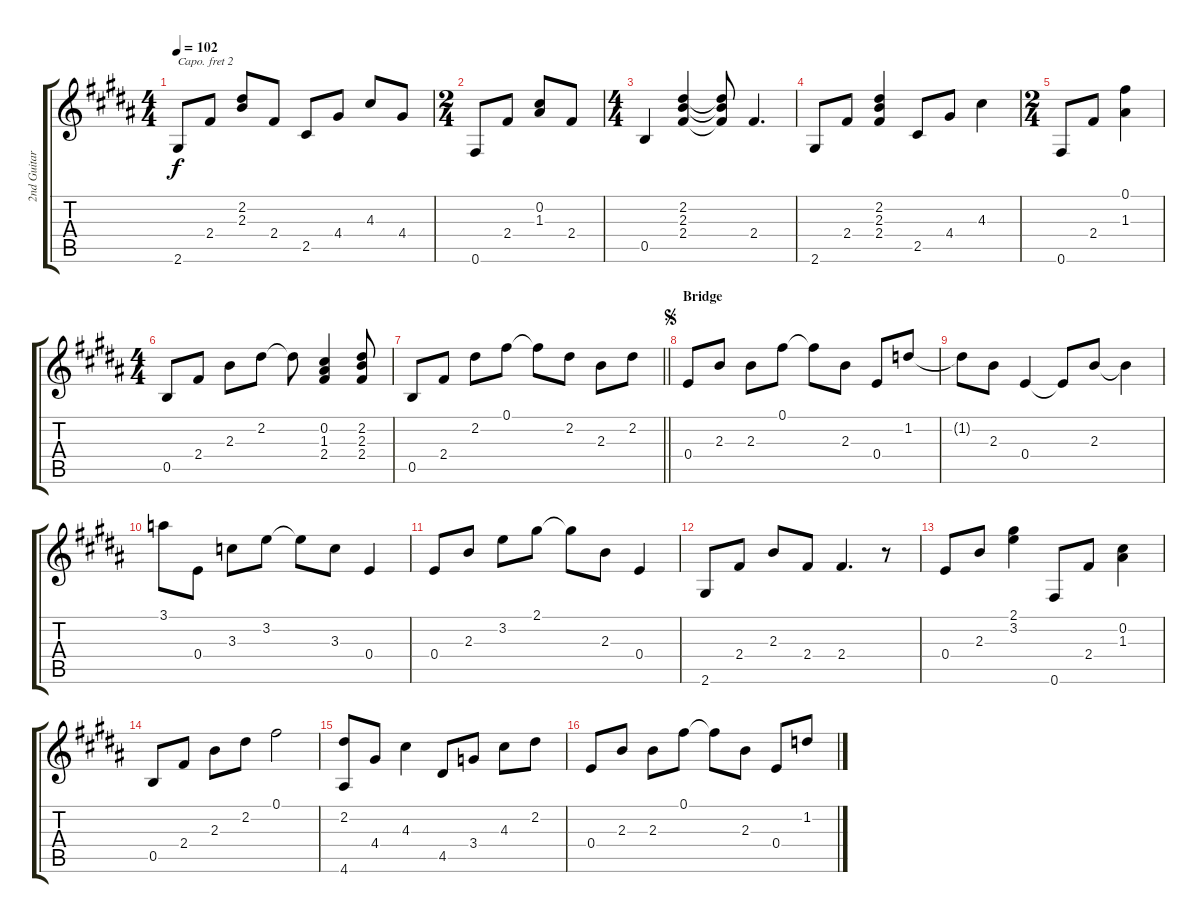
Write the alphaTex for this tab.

\track ("2nd Guitar" "2nd Guitar") {instrument acousticguitarsteel}
\staff {score tabs}
\capo 2
\tuning (E4 B3 G3 D3 A2 E2) {hide}
\ts (4 4)
\tempo 102
\clef g2
\ks g#minor
2.6.8{dy f} 2.4.8 (2.2 2.3).8 2.4.8 2.5.8 4.4.8 4.3.8 4.4.8 |
\ts (2 4)
0.6.8 2.4.8 (0.2 1.3).8 2.4.8 |
\ts (4 4)
\ks b
0.5.4 (2.2 2.3 2.4).4 (2.2{t} 2.3{t} 2.4{t}).8 2.4.4{d} |
\ks g#minor
2.6.8 2.4.8 (2.2 2.3 2.4).4 2.5.8 4.4.8 4.3.4 |
\ts (2 4)
0.6.8 2.4.8 (0.1 1.3).4 |
\ts (4 4)
0.5.8 2.4.8 2.3.8 2.2.8 2.2{t}.8 (0.2 1.3 2.4).4 (2.2 2.3 2.4).8 |
\barLineRight lightlight
\ks b
0.5.8 2.4.8 2.2.8 0.1.8 0.1{t}.8 2.2.8 2.3.8 2.2.8 |
\section ("" "Bridge")
\jump segno
\ks g#minor
0.4.8 2.3.8 2.3.8 0.1.8 0.1{t}.8 2.3.8 0.4.8 1.2.8 |
1.2{t}.8 2.3.8 0.4.4 0.4{t}.8 2.3.8 2.3{t}.4 |
3.1.8 0.4.8 3.3.8 3.2.8 3.2{t}.8 3.3.8 0.4.4 |
\ks b
0.4.8 2.3.8 3.2.8 2.1.8 2.1{t}.8 2.3.8 0.4.4 |
\ks g#minor
2.6.8 2.4.8 2.3.8 2.4.8 2.4.4{d} r.8 |
0.4.8 2.3.8 (2.1 3.2).4 0.6.8 2.4.8 (0.2 1.3).4 |
\ks b
0.5.8 2.4.8 2.3.8 2.2.8 0.1.2 |
\ks g#minor
(2.2 4.6).8 4.4.8 4.3.4 4.5.8 3.4.8 4.3.8 2.2.8 |
0.4.8 2.3.8 2.3.8 0.1.8 0.1{t}.8 2.3.8 0.4.8 1.2.8
